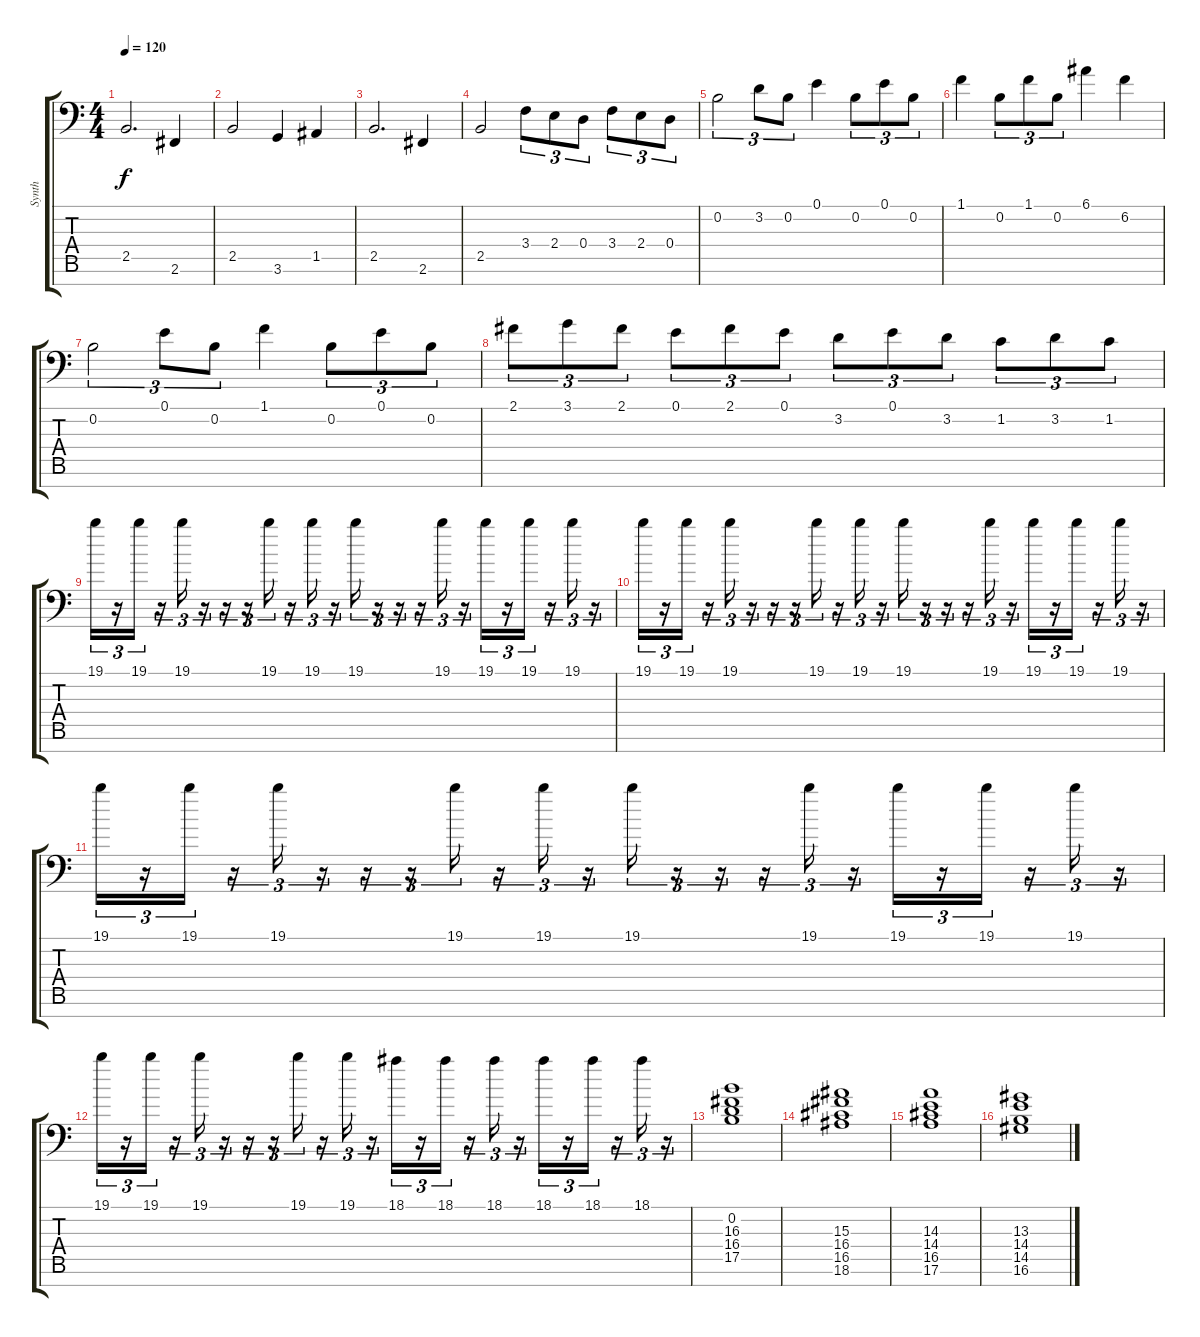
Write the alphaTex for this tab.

\track ("Synth" "Synth") {instrument pad3polysynth}
\staff {score tabs}
\tuning (E4 B3 G3 D3 A2 E2 C-1) {hide}
\ts (4 4)
\tempo 120
\clef f4
\ks c
2.5.2{d dy f} 2.6.4 |
2.5.2 3.6.4 1.5.4 |
2.5.2{d} 2.6.4 |
2.5.2 3.4.8{tu (3 2)} 2.4.8{tu (3 2)} 0.4.8{tu (3 2)} 3.4.8{tu (3 2)} 2.4.8{tu (3 2)} 0.4.8{tu (3 2)} |
0.2.2{tu (3 2)} 3.2.8{tu (3 2)} 0.2.8{tu (3 2)} 0.1.4 0.2.8{tu (3 2)} 0.1.8{tu (3 2)} 0.2.8{tu (3 2)} |
1.1.4 0.2.8{tu (3 2)} 1.1.8{tu (3 2)} 0.2.8{tu (3 2)} 6.1.4 6.2.4 |
0.2.2{tu (3 2)} 0.1.8{tu (3 2)} 0.2.8{tu (3 2)} 1.1.4 0.2.8{tu (3 2)} 0.1.8{tu (3 2)} 0.2.8{tu (3 2)} |
2.1.8{tu (3 2)} 3.1.8{tu (3 2)} 2.1.8{tu (3 2)} 0.1.8{tu (3 2)} 2.1.8{tu (3 2)} 0.1.8{tu (3 2)} 3.2.8{tu (3 2)} 0.1.8{tu (3 2)} 3.2.8{tu (3 2)} 1.2.8{tu (3 2)} 3.2.8{tu (3 2)} 1.2.8{tu (3 2)} |
19.1.16{tu (3 2)} r.16{tu (3 2)} 19.1.16{tu (3 2)} r.16{tu (3 2)} 19.1.16{tu (3 2)} r.16{tu (3 2)} r.16{tu (3 2)} r.16{tu (3 2)} 19.1.16{tu (3 2)} r.16{tu (3 2)} 19.1.16{tu (3 2)} r.16{tu (3 2)} 19.1.16{tu (3 2)} r.16{tu (3 2)} r.16{tu (3 2)} r.16{tu (3 2)} 19.1.16{tu (3 2)} r.16{tu (3 2)} 19.1.16{tu (3 2)} r.16{tu (3 2)} 19.1.16{tu (3 2)} r.16{tu (3 2)} 19.1.16{tu (3 2)} r.16{tu (3 2)} |
19.1.16{tu (3 2)} r.16{tu (3 2)} 19.1.16{tu (3 2)} r.16{tu (3 2)} 19.1.16{tu (3 2)} r.16{tu (3 2)} r.16{tu (3 2)} r.16{tu (3 2)} 19.1.16{tu (3 2)} r.16{tu (3 2)} 19.1.16{tu (3 2)} r.16{tu (3 2)} 19.1.16{tu (3 2)} r.16{tu (3 2)} r.16{tu (3 2)} r.16{tu (3 2)} 19.1.16{tu (3 2)} r.16{tu (3 2)} 19.1.16{tu (3 2)} r.16{tu (3 2)} 19.1.16{tu (3 2)} r.16{tu (3 2)} 19.1.16{tu (3 2)} r.16{tu (3 2)} |
19.1.16{tu (3 2)} r.16{tu (3 2)} 19.1.16{tu (3 2)} r.16{tu (3 2)} 19.1.16{tu (3 2)} r.16{tu (3 2)} r.16{tu (3 2)} r.16{tu (3 2)} 19.1.16{tu (3 2)} r.16{tu (3 2)} 19.1.16{tu (3 2)} r.16{tu (3 2)} 19.1.16{tu (3 2)} r.16{tu (3 2)} r.16{tu (3 2)} r.16{tu (3 2)} 19.1.16{tu (3 2)} r.16{tu (3 2)} 19.1.16{tu (3 2)} r.16{tu (3 2)} 19.1.16{tu (3 2)} r.16{tu (3 2)} 19.1.16{tu (3 2)} r.16{tu (3 2)} |
19.1.16{tu (3 2)} r.16{tu (3 2)} 19.1.16{tu (3 2)} r.16{tu (3 2)} 19.1.16{tu (3 2)} r.16{tu (3 2)} r.16{tu (3 2)} r.16{tu (3 2)} 19.1.16{tu (3 2)} r.16{tu (3 2)} 19.1.16{tu (3 2)} r.16{tu (3 2)} 18.1.16{tu (3 2)} r.16{tu (3 2)} 18.1.16{tu (3 2)} r.16{tu (3 2)} 18.1.16{tu (3 2)} r.16{tu (3 2)} 18.1.16{tu (3 2)} r.16{tu (3 2)} 18.1.16{tu (3 2)} r.16{tu (3 2)} 18.1.16{tu (3 2)} r.16{tu (3 2)} |
(0.2 16.3 16.4 17.5).1 |
(15.3 16.4 16.5 18.6).1 |
(14.3 14.4 16.5 17.6).1 |
(13.3 14.4 14.5 16.6).1
